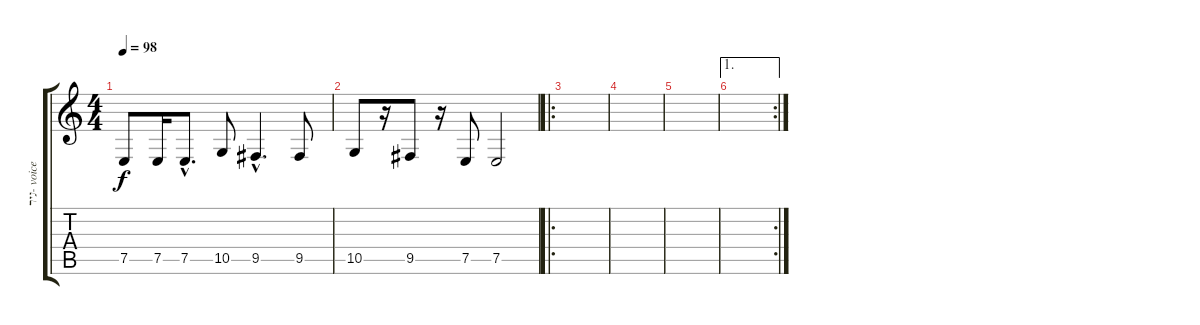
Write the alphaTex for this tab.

\track ("ניר- voice" "ניר- voice") {instrument tenorsax}
\staff {score tabs}
\tuning (E4 B3 G3 D3 A2 E2) {hide}
\ts (4 4)
\tempo 98
\clef g2
\ks c
7.5.8{dy f} 7.5.16 7.5{hac}.8{d} 10.5.8 9.5{hac}.4{d} 9.5.8 |
10.5.8 r.16 9.5.8 r.16 7.5.8 7.5.2 |
\ro
|
|
|
\ae 1
\rc 2
